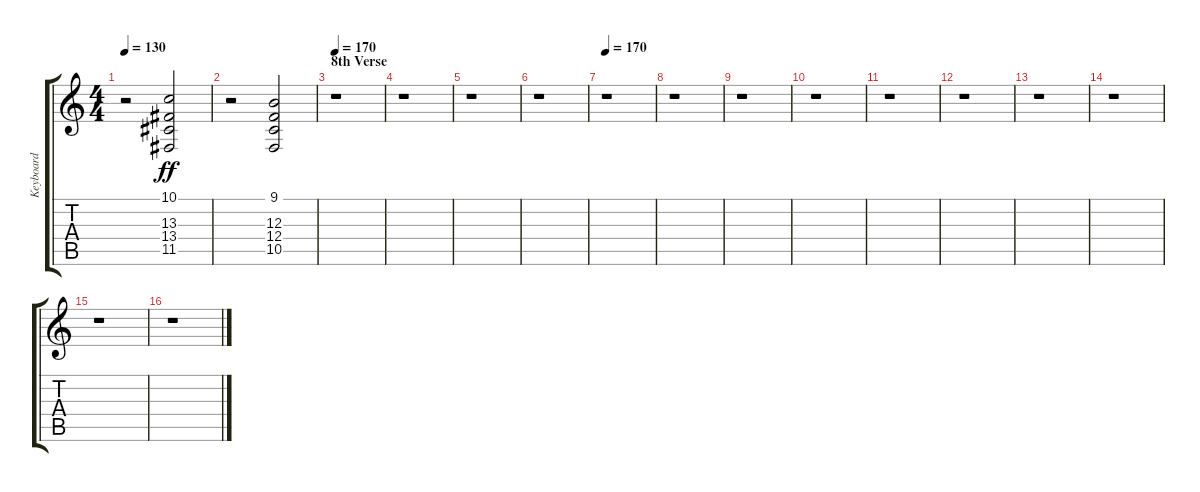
\track ("Keyboard" "Keyboard") {instrument choiraahs}
\staff {score tabs}
\tuning (D4 A3 F3 C3 G2 D2) {hide}
\ts (4 4)
\tempo 130
\clef g2
\ks c
r.2{dy ff} (10.1 13.3 13.4 11.5).2 |
r.2 (9.1 12.3 12.4 10.5).2 |
\section ("" "8th Verse")
\tempo 170
r.1 |
r.1 |
r.1 |
r.1 |
\tempo 170
r.1 |
r.1 |
r.1 |
r.1 |
r.1 |
r.1 |
r.1 |
r.1 |
r.1 |
r.1
